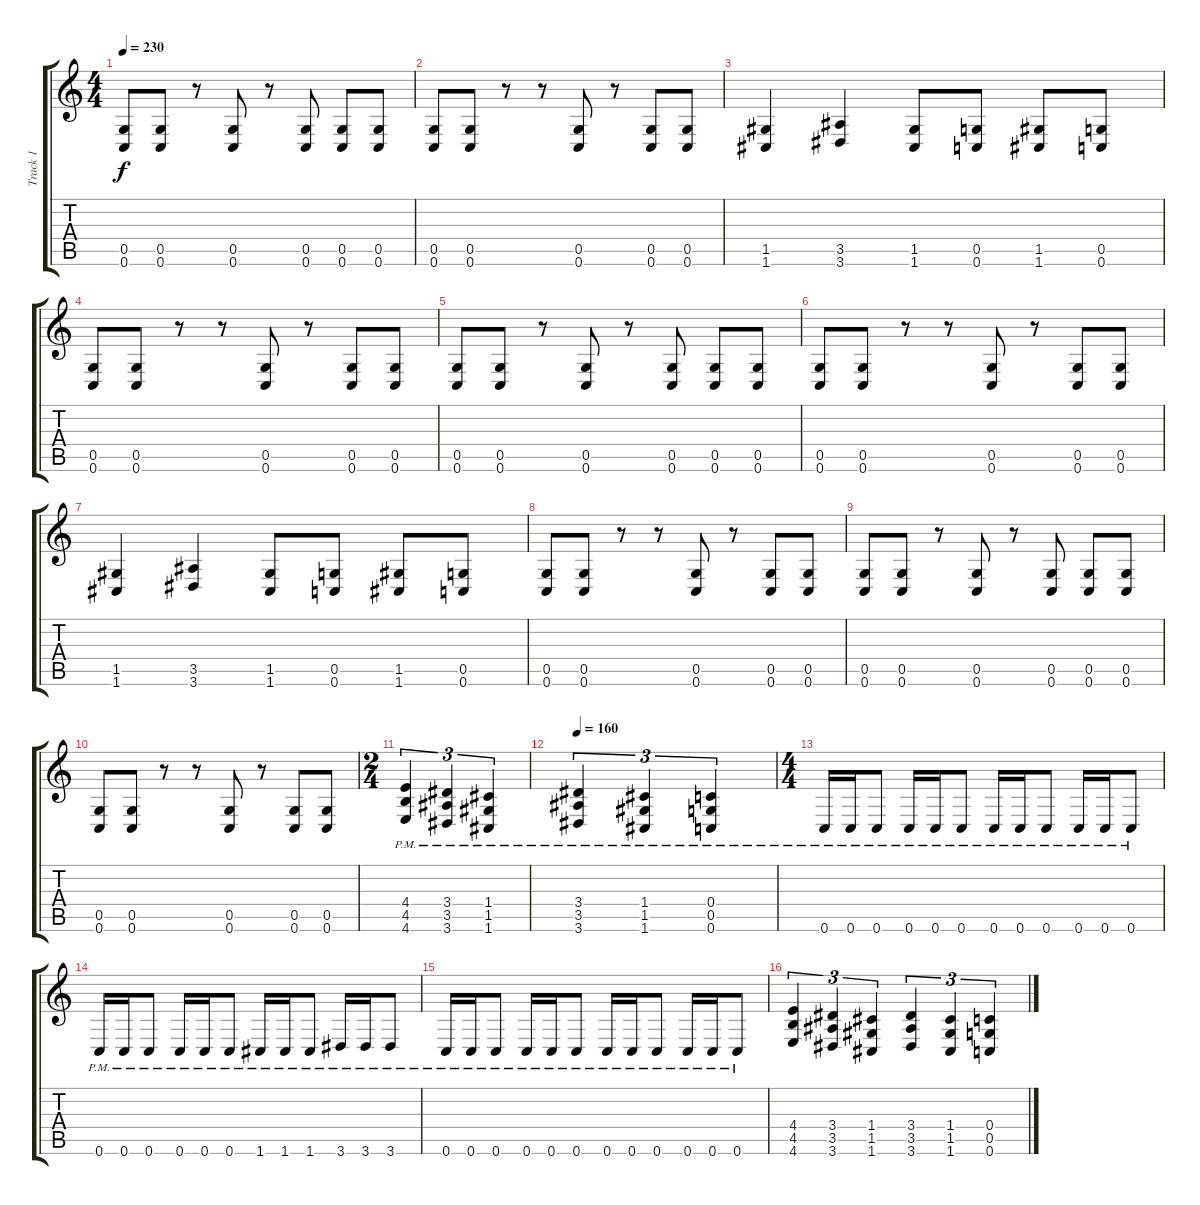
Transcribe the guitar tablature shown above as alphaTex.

\track ("Track 1" "Track 1") {instrument distortionguitar}
\staff {score tabs}
\tuning (D4 A3 F3 C3 G2 C2) {hide}
\ts (4 4)
\tempo 230
\clef g2
\ks c
(0.5 0.6).8{dy f} (0.5 0.6).8 r.8 (0.5 0.6).8 r.8 (0.5 0.6).8 (0.5 0.6).8 (0.5 0.6).8 |
(0.5 0.6).8 (0.5 0.6).8 r.8 r.8 (0.5 0.6).8 r.8 (0.5 0.6).8 (0.5 0.6).8 |
(1.5 1.6).4 (3.5 3.6).4 (1.5 1.6).8 (0.5 0.6).8 (1.5 1.6).8 (0.5 0.6).8 |
(0.5 0.6).8 (0.5 0.6).8 r.8 r.8 (0.5 0.6).8 r.8 (0.5 0.6).8 (0.5 0.6).8 |
(0.5 0.6).8 (0.5 0.6).8 r.8 (0.5 0.6).8 r.8 (0.5 0.6).8 (0.5 0.6).8 (0.5 0.6).8 |
(0.5 0.6).8 (0.5 0.6).8 r.8 r.8 (0.5 0.6).8 r.8 (0.5 0.6).8 (0.5 0.6).8 |
(1.5 1.6).4 (3.5 3.6).4 (1.5 1.6).8 (0.5 0.6).8 (1.5 1.6).8 (0.5 0.6).8 |
(0.5 0.6).8 (0.5 0.6).8 r.8 r.8 (0.5 0.6).8 r.8 (0.5 0.6).8 (0.5 0.6).8 |
(0.5 0.6).8 (0.5 0.6).8 r.8 (0.5 0.6).8 r.8 (0.5 0.6).8 (0.5 0.6).8 (0.5 0.6).8 |
(0.5 0.6).8 (0.5 0.6).8 r.8 r.8 (0.5 0.6).8 r.8 (0.5 0.6).8 (0.5 0.6).8 |
\ts (2 4)
(4.4{pm} 4.5{pm} 4.6{pm}).4{tu (3 2)} (3.4{pm} 3.5{pm} 3.6{pm}).4{tu (3 2)} (1.4{pm} 1.5{pm} 1.6{pm}).4{tu (3 2)} |
\tempo 160
(3.4{pm} 3.5{pm} 3.6{pm}).4{tu (3 2)} (1.4{pm} 1.5{pm} 1.6{pm}).4{tu (3 2)} (0.4{pm} 0.5{pm} 0.6{pm}).4{tu (3 2)} |
\ts (4 4)
0.6{pm}.16 0.6{pm}.16 0.6{pm}.8 0.6{pm}.16 0.6{pm}.16 0.6{pm}.8 0.6{pm}.16 0.6{pm}.16 0.6{pm}.8 0.6{pm}.16 0.6{pm}.16 0.6{pm}.8 |
0.6{pm}.16 0.6{pm}.16 0.6{pm}.8 0.6{pm}.16 0.6{pm}.16 0.6{pm}.8 1.6{pm}.16 1.6{pm}.16 1.6{pm}.8 3.6{pm}.16 3.6{pm}.16 3.6{pm}.8 |
0.6{pm}.16 0.6{pm}.16 0.6{pm}.8 0.6{pm}.16 0.6{pm}.16 0.6{pm}.8 0.6{pm}.16 0.6{pm}.16 0.6{pm}.8 0.6{pm}.16 0.6{pm}.16 0.6{pm}.8 |
(4.4 4.5 4.6).4{tu (3 2)} (3.4 3.5 3.6).4{tu (3 2)} (1.4 1.5 1.6).4{tu (3 2)} (3.4 3.5 3.6).4{tu (3 2)} (1.4 1.5 1.6).4{tu (3 2)} (0.4 0.5 0.6).4{tu (3 2)}
